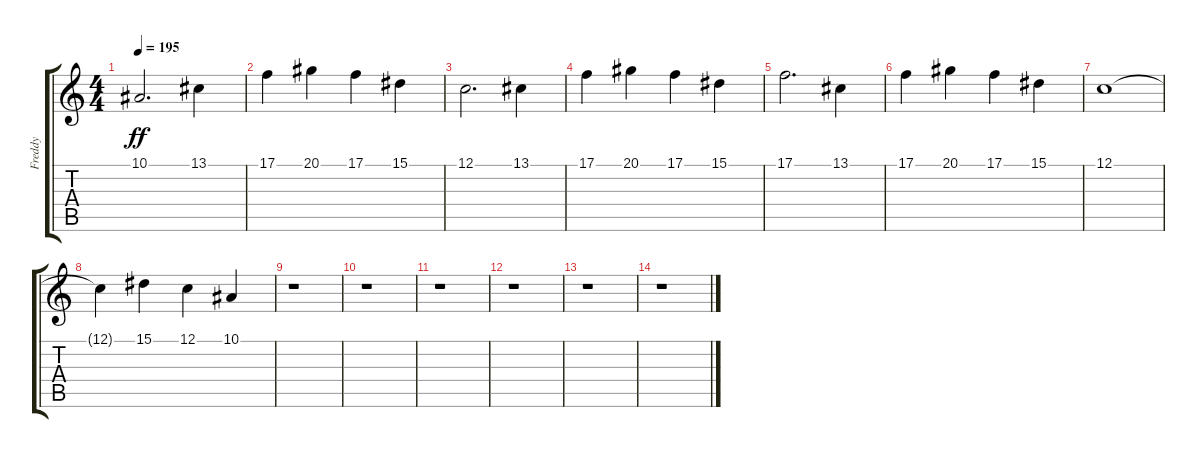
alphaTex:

\track ("Freddy" "Freddy") {instrument fiddle}
\staff {score tabs}
\tuning (C4 G3 Eb3 Bb2 F2 C2) {hide}
\ts (4 4)
\tempo 195
\clef g2
\ks c
10.1.2{d dy ff} 13.1.4 |
17.1.4 20.1.4 17.1.4 15.1.4 |
12.1.2{d} 13.1.4 |
17.1.4 20.1.4 17.1.4 15.1.4 |
17.1.2{d} 13.1.4 |
17.1.4 20.1.4 17.1.4 15.1.4 |
12.1.1 |
12.1{t}.4 15.1.4 12.1.4 10.1.4 |
r.1 |
r.1 |
r.1 |
r.1 |
r.1 |
r.1
